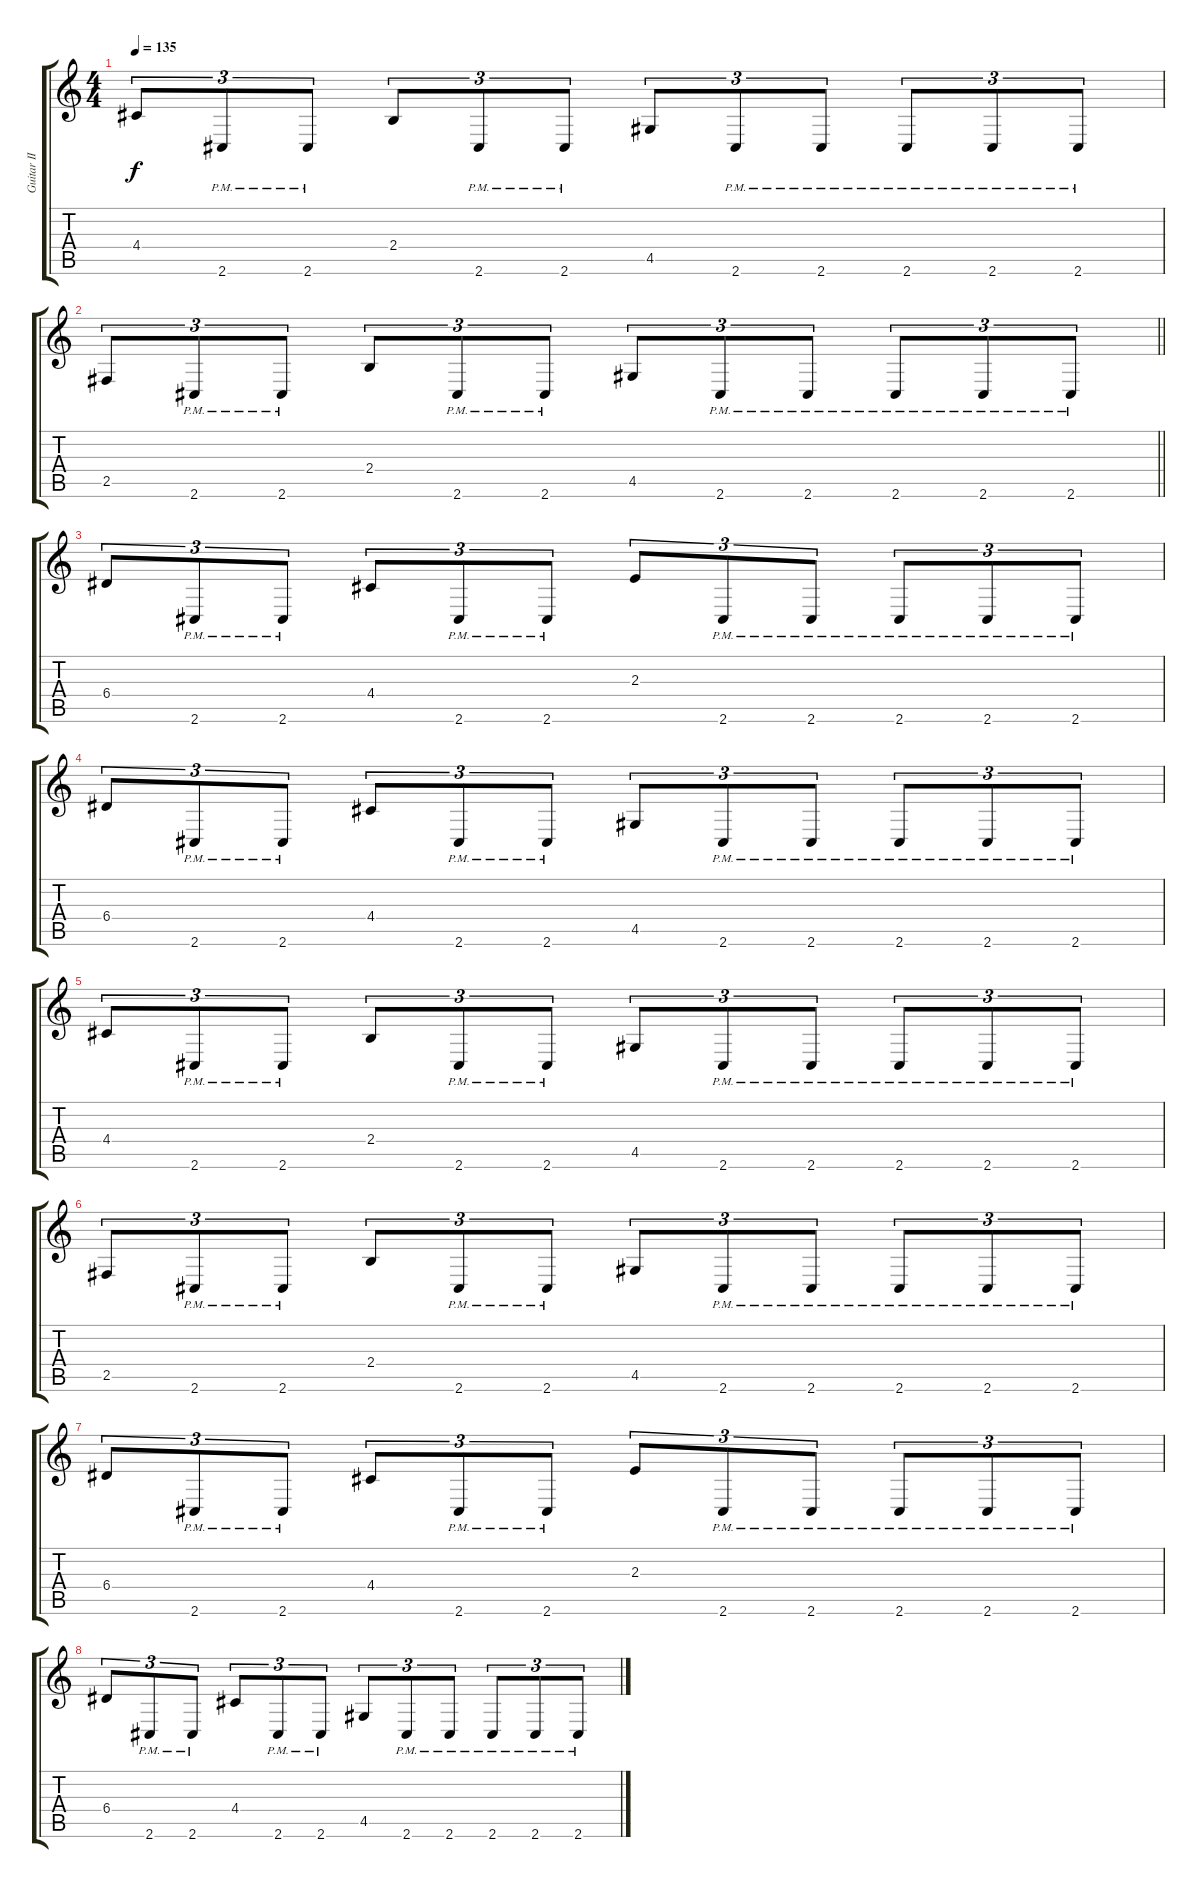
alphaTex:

\track ("Guitar II" "Guitar II") {instrument distortionguitar}
\staff {score tabs}
\tuning (B3 Gb3 D3 A2 E2 B1) {hide}
\ts (4 4)
\tempo 135
\clef g2
\ks c
4.4.8{tu (3 2) dy f} 2.6{pm}.8{tu (3 2)} 2.6{pm}.8{tu (3 2)} 2.4.8{tu (3 2)} 2.6{pm}.8{tu (3 2)} 2.6{pm}.8{tu (3 2)} 4.5.8{tu (3 2)} 2.6{pm}.8{tu (3 2)} 2.6{pm}.8{tu (3 2)} 2.6{pm}.8{tu (3 2)} 2.6{pm}.8{tu (3 2)} 2.6{pm}.8{tu (3 2)} |
\barLineRight lightlight
2.5.8{tu (3 2)} 2.6{pm}.8{tu (3 2)} 2.6{pm}.8{tu (3 2)} 2.4.8{tu (3 2)} 2.6{pm}.8{tu (3 2)} 2.6{pm}.8{tu (3 2)} 4.5.8{tu (3 2)} 2.6{pm}.8{tu (3 2)} 2.6{pm}.8{tu (3 2)} 2.6{pm}.8{tu (3 2)} 2.6{pm}.8{tu (3 2)} 2.6{pm}.8{tu (3 2)} |
\section ("" "")
6.4.8{tu (3 2)} 2.6{pm}.8{tu (3 2)} 2.6{pm}.8{tu (3 2)} 4.4.8{tu (3 2)} 2.6{pm}.8{tu (3 2)} 2.6{pm}.8{tu (3 2)} 2.3.8{tu (3 2)} 2.6{pm}.8{tu (3 2)} 2.6{pm}.8{tu (3 2)} 2.6{pm}.8{tu (3 2)} 2.6{pm}.8{tu (3 2)} 2.6{pm}.8{tu (3 2)} |
6.4.8{tu (3 2)} 2.6{pm}.8{tu (3 2)} 2.6{pm}.8{tu (3 2)} 4.4.8{tu (3 2)} 2.6{pm}.8{tu (3 2)} 2.6{pm}.8{tu (3 2)} 4.5.8{tu (3 2)} 2.6{pm}.8{tu (3 2)} 2.6{pm}.8{tu (3 2)} 2.6{pm}.8{tu (3 2)} 2.6{pm}.8{tu (3 2)} 2.6{pm}.8{tu (3 2)} |
4.4.8{tu (3 2)} 2.6{pm}.8{tu (3 2)} 2.6{pm}.8{tu (3 2)} 2.4.8{tu (3 2)} 2.6{pm}.8{tu (3 2)} 2.6{pm}.8{tu (3 2)} 4.5.8{tu (3 2)} 2.6{pm}.8{tu (3 2)} 2.6{pm}.8{tu (3 2)} 2.6{pm}.8{tu (3 2)} 2.6{pm}.8{tu (3 2)} 2.6{pm}.8{tu (3 2)} |
2.5.8{tu (3 2)} 2.6{pm}.8{tu (3 2)} 2.6{pm}.8{tu (3 2)} 2.4.8{tu (3 2)} 2.6{pm}.8{tu (3 2)} 2.6{pm}.8{tu (3 2)} 4.5.8{tu (3 2)} 2.6{pm}.8{tu (3 2)} 2.6{pm}.8{tu (3 2)} 2.6{pm}.8{tu (3 2)} 2.6{pm}.8{tu (3 2)} 2.6{pm}.8{tu (3 2)} |
6.4.8{tu (3 2)} 2.6{pm}.8{tu (3 2)} 2.6{pm}.8{tu (3 2)} 4.4.8{tu (3 2)} 2.6{pm}.8{tu (3 2)} 2.6{pm}.8{tu (3 2)} 2.3.8{tu (3 2)} 2.6{pm}.8{tu (3 2)} 2.6{pm}.8{tu (3 2)} 2.6{pm}.8{tu (3 2)} 2.6{pm}.8{tu (3 2)} 2.6{pm}.8{tu (3 2)} |
6.4.8{tu (3 2)} 2.6{pm}.8{tu (3 2)} 2.6{pm}.8{tu (3 2)} 4.4.8{tu (3 2)} 2.6{pm}.8{tu (3 2)} 2.6{pm}.8{tu (3 2)} 4.5.8{tu (3 2)} 2.6{pm}.8{tu (3 2)} 2.6{pm}.8{tu (3 2)} 2.6{pm}.8{tu (3 2)} 2.6{pm}.8{tu (3 2)} 2.6{pm}.8{tu (3 2)}
